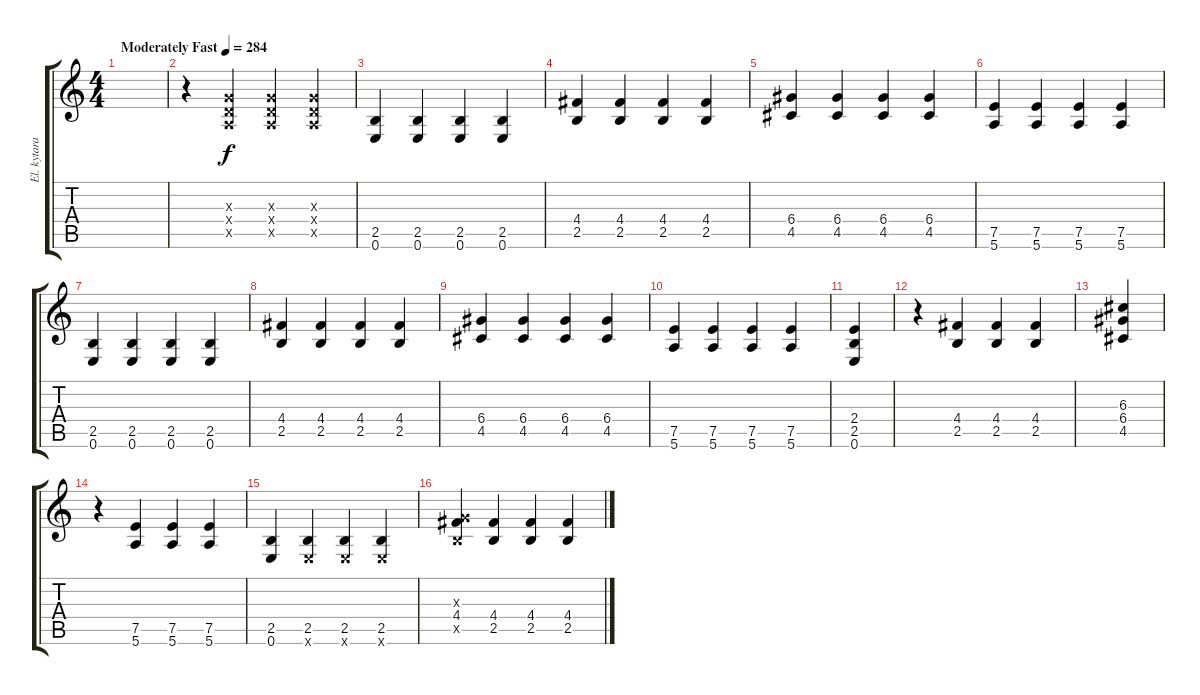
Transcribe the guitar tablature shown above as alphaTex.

\track ("El. kytara" "El. kytara") {instrument overdrivenguitar}
\staff {score tabs}
\tuning (E4 B3 G3 D3 A2 E2) {hide}
\ts (4 4)
\tempo (284 "Moderately Fast")
\clef g2
\ks c
|
r.4 (0.3{x} 0.4{x} 0.5{x}).4 (0.3{x} 0.4{x} 0.5{x}).4 (0.3{x} 0.4{x} 0.5{x}).4 |
(2.5 0.6).4 (2.5 0.6).4 (2.5 0.6).4 (2.5 0.6).4 |
(4.4 2.5).4 (4.4 2.5).4 (4.4 2.5).4 (4.4 2.5).4 |
(6.4 4.5).4 (6.4 4.5).4 (6.4 4.5).4 (6.4 4.5).4 |
(7.5 5.6).4 (7.5 5.6).4 (7.5 5.6).4 (7.5 5.6).4 |
(2.5 0.6).4 (2.5 0.6).4 (2.5 0.6).4 (2.5 0.6).4 |
(4.4 2.5).4 (4.4 2.5).4 (4.4 2.5).4 (4.4 2.5).4 |
(6.4 4.5).4 (6.4 4.5).4 (6.4 4.5).4 (6.4 4.5).4 |
(7.5 5.6).4 (7.5 5.6).4 (7.5 5.6).4 (7.5 5.6).4 |
(2.4 2.5 0.6).4 |
r.4 (4.4 2.5).4 (4.4 2.5).4 (4.4 2.5).4 |
(6.3 6.4 4.5).4 |
r.4 (7.5 5.6).4 (7.5 5.6).4 (7.5 5.6).4 |
(2.5 0.6).4 (2.5 0.6{x}).4 (2.5 0.6{x}).4 (2.5 0.6{x}).4 |
(0.3{x} 4.4 2.5{x}).4 (4.4 2.5).4 (4.4 2.5).4 (4.4 2.5).4
